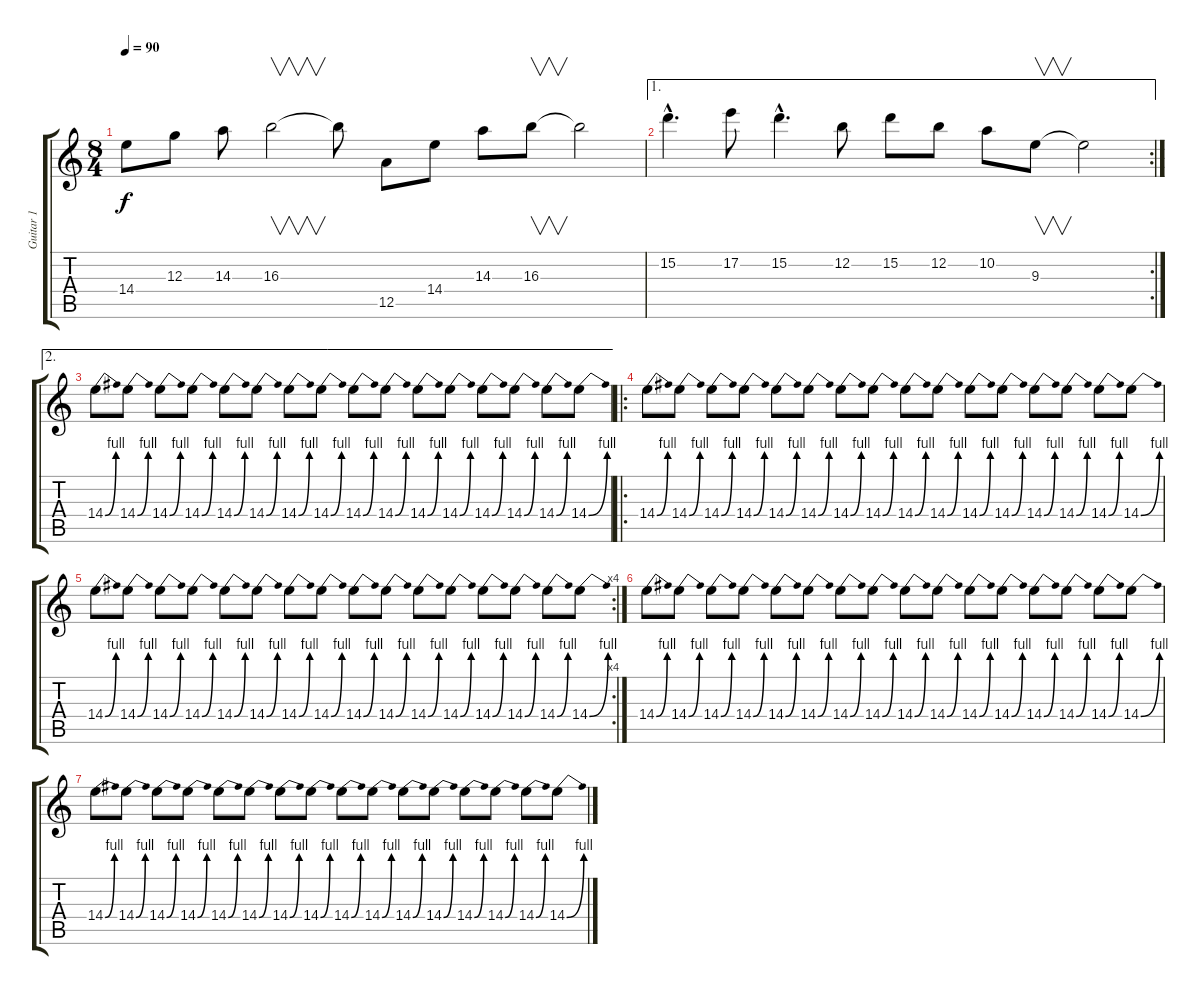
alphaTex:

\track ("Guitar 1" "Guitar 1") {instrument distortionguitar}
\staff {score tabs}
\tuning (E4 B3 G3 D3 A2 E2) {hide}
\ts (8 4)
\tempo 90
\clef g2
\ks c
14.4.8{dy f} 12.3.8 14.3.8 16.3.2{v} 16.3{t}.8 12.5.8 14.4.8 14.3.8 16.3.8{v} 16.3{t}.2 |
\ae 1
\rc 2
15.2{hac}.4{d} 17.2.8 15.2{hac}.4{d} 12.2.8 15.2.8 12.2.8 10.2.8 9.3.8{v} 9.3{t}.2 |
\ae 2
14.4{be (bend 0 0 60 4)}.8 14.4{be (bend 0 0 60 4)}.8 14.4{be (bend 0 0 60 4)}.8 14.4{be (bend 0 0 60 4)}.8 14.4{be (bend 0 0 60 4)}.8 14.4{be (bend 0 0 60 4)}.8 14.4{be (bend 0 0 60 4)}.8 14.4{be (bend 0 0 60 4)}.8 14.4{be (bend 0 0 60 4)}.8 14.4{be (bend 0 0 60 4)}.8 14.4{be (bend 0 0 60 4)}.8 14.4{be (bend 0 0 60 4)}.8 14.4{be (bend 0 0 60 4)}.8 14.4{be (bend 0 0 60 4)}.8 14.4{be (bend 0 0 60 4)}.8 14.4{be (bend 0 0 60 4)}.8 |
\ro
14.4{be (bend 0 0 60 4)}.8{instrument tremolostrings} 14.4{be (bend 0 0 60 4)}.8 14.4{be (bend 0 0 60 4)}.8 14.4{be (bend 0 0 60 4)}.8 14.4{be (bend 0 0 60 4)}.8 14.4{be (bend 0 0 60 4)}.8 14.4{be (bend 0 0 60 4)}.8 14.4{be (bend 0 0 60 4)}.8 14.4{be (bend 0 0 60 4)}.8 14.4{be (bend 0 0 60 4)}.8 14.4{be (bend 0 0 60 4)}.8 14.4{be (bend 0 0 60 4)}.8 14.4{be (bend 0 0 60 4)}.8 14.4{be (bend 0 0 60 4)}.8 14.4{be (bend 0 0 60 4)}.8 14.4{be (bend 0 0 60 4)}.8 |
\rc 4
14.4{be (bend 0 0 60 4)}.8{instrument pad4choir} 14.4{be (bend 0 0 60 4)}.8 14.4{be (bend 0 0 60 4)}.8 14.4{be (bend 0 0 60 4)}.8 14.4{be (bend 0 0 60 4)}.8 14.4{be (bend 0 0 60 4)}.8 14.4{be (bend 0 0 60 4)}.8 14.4{be (bend 0 0 60 4)}.8 14.4{be (bend 0 0 60 4)}.8 14.4{be (bend 0 0 60 4)}.8 14.4{be (bend 0 0 60 4)}.8 14.4{be (bend 0 0 60 4)}.8 14.4{be (bend 0 0 60 4)}.8 14.4{be (bend 0 0 60 4)}.8 14.4{be (bend 0 0 60 4)}.8 14.4{be (bend 0 0 60 4)}.8 |
14.4{be (bend 0 0 60 4)}.8{instrument tremolostrings} 14.4{be (bend 0 0 60 4)}.8 14.4{be (bend 0 0 60 4)}.8 14.4{be (bend 0 0 60 4)}.8 14.4{be (bend 0 0 60 4)}.8{volume 13} 14.4{be (bend 0 0 60 4)}.8 14.4{be (bend 0 0 60 4)}.8 14.4{be (bend 0 0 60 4)}.8 14.4{be (bend 0 0 60 4)}.8{volume 10} 14.4{be (bend 0 0 60 4)}.8 14.4{be (bend 0 0 60 4)}.8 14.4{be (bend 0 0 60 4)}.8 14.4{be (bend 0 0 60 4)}.8{volume 6} 14.4{be (bend 0 0 60 4)}.8 14.4{be (bend 0 0 60 4)}.8 14.4{be (bend 0 0 60 4)}.8 |
14.4{be (bend 0 0 60 4)}.8{volume 3 instrument pad4choir} 14.4{be (bend 0 0 60 4)}.8 14.4{be (bend 0 0 60 4)}.8 14.4{be (bend 0 0 60 4)}.8 14.4{be (bend 0 0 60 4)}.8 14.4{be (bend 0 0 60 4)}.8 14.4{be (bend 0 0 60 4)}.8 14.4{be (bend 0 0 60 4)}.8 14.4{be (bend 0 0 60 4)}.8{volume 2} 14.4{be (bend 0 0 60 4)}.8 14.4{be (bend 0 0 60 4)}.8 14.4{be (bend 0 0 60 4)}.8 14.4{be (bend 0 0 60 4)}.8 14.4{be (bend 0 0 60 4)}.8 14.4{be (bend 0 0 60 4)}.8 14.4{be (bend 0 0 60 4)}.8
